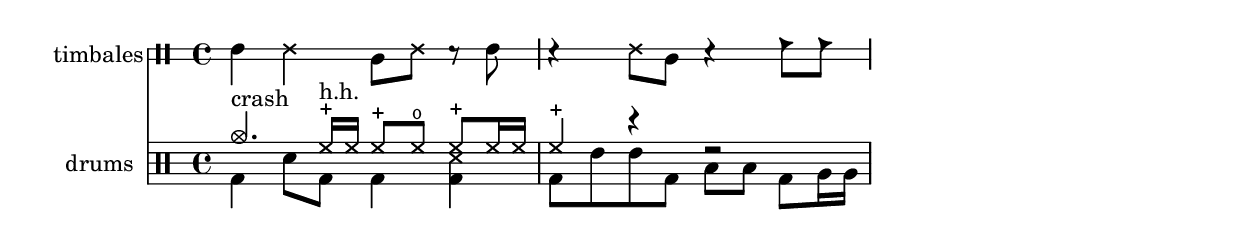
%% Do not edit this file; it is automatically
%% generated from LSR http://lsr.dsi.unimi.it
%% This file is in the public domain.
\version "2.13.10"

\header {
  lsrtags = "rhythms, percussion"

%% Translation of GIT committish: b2d4318d6c53df8469dfa4da09b27c15a374d0ca
  texidoces = "
Mediante la utilización de las potentes herramientas preconfiguradas
como la función @code{\\drummode} y el contexto @code{DrumStaff}, la
introducción de partes para percusión es muy fácil: las percusiones se
sitúan en sus propias posiciones de pentagrama (con una clave
especial) y tienen las cabezas correspondientes al instrumento.  Es
posible añadir un símbolo adicional a la percusión o reducir el número
de líneas.

"
  doctitlees = "Escritura de partes de percusión"

%% Translation of GIT committish: 499a511d4166feaada31114e097f86b5e0c56421
  texidocfr = "
Grâce à la puissance des outils préconfigurés tels que la fonction
@code{\\drummode} et le contexte @code{DrumStaff}, la saisie de
parties pour percussions est extrêmement simplifiée : chaque composant
d'une batterie trouve sa place sur une portée dédiée (avec une clef
spécifique) et les têtes de note sont spécifiques à chaque élément.
Il est également possible d'affecter un symbole particulier à chaque
élément, tout comme de restreindre le nombre de lignes de la portée.

"

  doctitlefr = "Ajout de parties de batterie"


  texidoc = "
Using the powerful pre-configured tools such as the @code{\\drummode}
function and the @code{DrumStaff} context, inputting drum parts is
quite easy: drums are placed at their own staff positions (with a
special clef symbol) and have note heads according to the drum.
Attaching an extra symbol to the drum or restricting the number of
lines is possible.

"
  doctitle = "Adding drum parts"
} % begin verbatim

drh = \drummode { cymc4.^"crash" hhc16^"h.h." hh hhc8 hho hhc8 hh16 hh hhc4 r4 r2 }
drl = \drummode { bd4 sn8 bd bd4 << bd ss >>  bd8 tommh tommh bd toml toml bd tomfh16 tomfh }
timb = \drummode { timh4 ssh timl8 ssh r timh r4 ssh8 timl r4 cb8 cb }

\score {
  <<
    \new DrumStaff \with {
      drumStyleTable = #timbales-style
      \override StaffSymbol #'line-count = #2
      \override BarLine #'bar-size = #2
    } <<
      \set Staff.instrumentName = #"timbales"
      \timb
    >>
    \new DrumStaff <<
      \set Staff.instrumentName = #"drums"
      \new DrumVoice { \stemUp \drh }
      \new DrumVoice { \stemDown \drl }
    >>
  >>
  \layout { }
  \midi {
    \context {
      \Score
      tempoWholesPerMinute = #(ly:make-moment 120 4)
    }
  }
}

